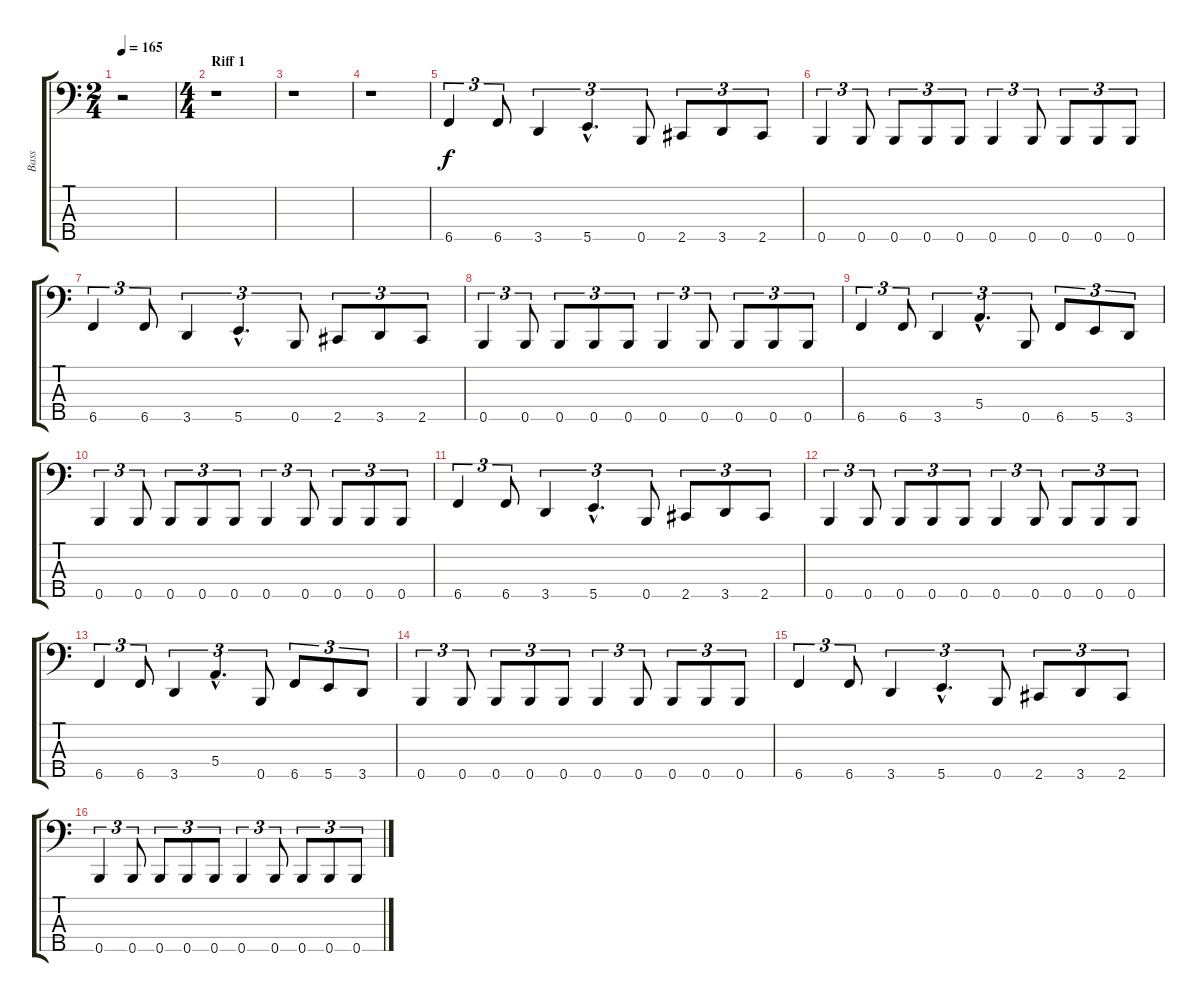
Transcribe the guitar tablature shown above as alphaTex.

\track ("Bass" "Bass") {instrument electricbasspick}
\staff {score tabs}
\tuning (G2 D2 A1 E1 B0) {hide}
\ts (2 4)
\tempo 165
\clef f4
\ks c
r.2{dy f instrument electricbasspick} |
\ts (4 4)
\section ("" "Riff 1")
r.1 |
r.1 |
r.1 |
6.5.4{tu (3 2)} 6.5.8{tu (3 2)} 3.5.4{tu (3 2)} 5.5{hac}.4{d tu (3 2)} 0.5.8{tu (3 2)} 2.5.8{tu (3 2)} 3.5.8{tu (3 2)} 2.5.8{tu (3 2)} |
0.5.4{tu (3 2)} 0.5.8{tu (3 2)} 0.5.8{tu (3 2)} 0.5.8{tu (3 2)} 0.5.8{tu (3 2)} 0.5.4{tu (3 2)} 0.5.8{tu (3 2)} 0.5.8{tu (3 2)} 0.5.8{tu (3 2)} 0.5.8{tu (3 2)} |
6.5.4{tu (3 2)} 6.5.8{tu (3 2)} 3.5.4{tu (3 2)} 5.5{hac}.4{d tu (3 2)} 0.5.8{tu (3 2)} 2.5.8{tu (3 2)} 3.5.8{tu (3 2)} 2.5.8{tu (3 2)} |
0.5.4{tu (3 2)} 0.5.8{tu (3 2)} 0.5.8{tu (3 2)} 0.5.8{tu (3 2)} 0.5.8{tu (3 2)} 0.5.4{tu (3 2)} 0.5.8{tu (3 2)} 0.5.8{tu (3 2)} 0.5.8{tu (3 2)} 0.5.8{tu (3 2)} |
6.5.4{tu (3 2)} 6.5.8{tu (3 2)} 3.5.4{tu (3 2)} 5.4{hac}.4{d tu (3 2)} 0.5.8{tu (3 2)} 6.5.8{tu (3 2)} 5.5.8{tu (3 2)} 3.5.8{tu (3 2)} |
0.5.4{tu (3 2)} 0.5.8{tu (3 2)} 0.5.8{tu (3 2)} 0.5.8{tu (3 2)} 0.5.8{tu (3 2)} 0.5.4{tu (3 2)} 0.5.8{tu (3 2)} 0.5.8{tu (3 2)} 0.5.8{tu (3 2)} 0.5.8{tu (3 2)} |
6.5.4{tu (3 2)} 6.5.8{tu (3 2)} 3.5.4{tu (3 2)} 5.5{hac}.4{d tu (3 2)} 0.5.8{tu (3 2)} 2.5.8{tu (3 2)} 3.5.8{tu (3 2)} 2.5.8{tu (3 2)} |
0.5.4{tu (3 2)} 0.5.8{tu (3 2)} 0.5.8{tu (3 2)} 0.5.8{tu (3 2)} 0.5.8{tu (3 2)} 0.5.4{tu (3 2)} 0.5.8{tu (3 2)} 0.5.8{tu (3 2)} 0.5.8{tu (3 2)} 0.5.8{tu (3 2)} |
6.5.4{tu (3 2)} 6.5.8{tu (3 2)} 3.5.4{tu (3 2)} 5.4{hac}.4{d tu (3 2)} 0.5.8{tu (3 2)} 6.5.8{tu (3 2)} 5.5.8{tu (3 2)} 3.5.8{tu (3 2)} |
0.5.4{tu (3 2)} 0.5.8{tu (3 2)} 0.5.8{tu (3 2)} 0.5.8{tu (3 2)} 0.5.8{tu (3 2)} 0.5.4{tu (3 2)} 0.5.8{tu (3 2)} 0.5.8{tu (3 2)} 0.5.8{tu (3 2)} 0.5.8{tu (3 2)} |
6.5.4{tu (3 2)} 6.5.8{tu (3 2)} 3.5.4{tu (3 2)} 5.5{hac}.4{d tu (3 2)} 0.5.8{tu (3 2)} 2.5.8{tu (3 2)} 3.5.8{tu (3 2)} 2.5.8{tu (3 2)} |
0.5.4{tu (3 2)} 0.5.8{tu (3 2)} 0.5.8{tu (3 2)} 0.5.8{tu (3 2)} 0.5.8{tu (3 2)} 0.5.4{tu (3 2)} 0.5.8{tu (3 2)} 0.5.8{tu (3 2)} 0.5.8{tu (3 2)} 0.5.8{tu (3 2)}
